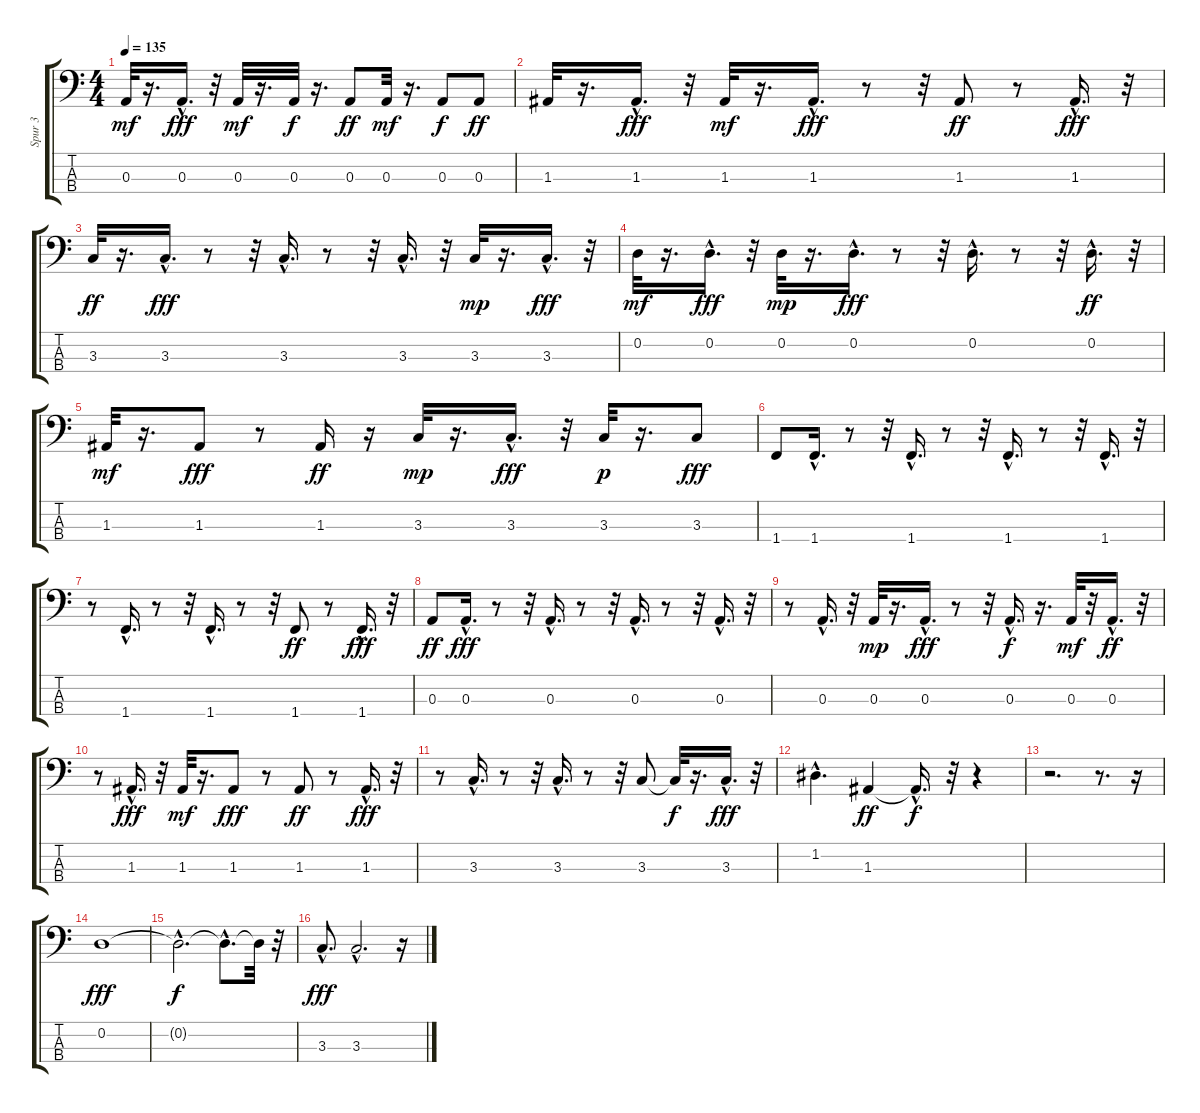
\track ("Spur 3" "Spur 3") {instrument synthbass1}
\staff {score tabs}
\tuning (G2 D2 A1 E1) {hide}
\ts (4 4)
\tempo 135
\clef f4
\ks c
0.3.32{dy mf} r.16{d} 0.3{hac}.16{d dy fff} r.32 0.3.32{dy mf} r.16{d} 0.3.32{dy f} r.16{d} 0.3.8{dy ff} 0.3.32{dy mf} r.16{d} 0.3.8{dy f} 0.3.8{dy ff} |
1.3.32 r.16{d} 1.3{hac}.16{d dy fff} r.32 1.3.32{dy mf} r.16{d} 1.3{hac}.16{d dy fff} r.8 r.32 1.3.8{dy ff} r.8 1.3{hac}.16{d dy fff} r.32 |
3.3.32{dy ff} r.16{d} 3.3{hac}.16{d dy fff} r.8 r.32 3.3{hac}.16{d} r.8 r.32 3.3{hac}.16{d} r.32 3.3.32{dy mp} r.16{d} 3.3{hac}.16{d dy fff} r.32 |
0.2.32{dy mf} r.16{d} 0.2{hac}.16{d dy fff} r.32 0.2.32{dy mp} r.16{d} 0.2{hac}.16{d dy fff} r.8 r.32 0.2{hac}.16{d} r.8 r.32 0.2{hac}.16{d dy ff} r.32 |
1.3.32{dy mf} r.16{d} 1.3.8{dy fff} r.8 1.3.16{dy ff} r.16 3.3.32{dy mp} r.16{d} 3.3{hac}.16{d dy fff} r.32 3.3.32{dy p} r.16{d} 3.3.8{dy fff} |
1.4.8 1.4{hac}.16{d} r.8 r.32 1.4{hac}.16{d} r.8 r.32 1.4{hac}.16{d} r.8 r.32 1.4{hac}.16{d} r.32 |
r.8 1.4{hac}.16{d} r.8 r.32 1.4{hac}.16{d} r.8 r.32 1.4.8{dy ff} r.8 1.4{hac}.16{d dy fff} r.32 |
0.3.8{dy ff} 0.3{hac}.16{d dy fff} r.8 r.32 0.3{hac}.16{d} r.8 r.32 0.3{hac}.16{d} r.8 r.32 0.3{hac}.16{d} r.32 |
r.8 0.3{hac}.16{d} r.32 0.3.32{dy mp} r.16{d} 0.3{hac}.16{d dy fff} r.8 r.32 0.3{hac}.16{d dy f} r.16{d} 0.3.32{dy mf} r.32 0.3{hac}.16{d dy ff} r.32 |
r.8 1.3{hac}.16{d dy fff} r.32 1.3.32{dy mf} r.16{d} 1.3.8{dy fff} r.8 1.3.8{dy ff} r.8 1.3{hac}.16{d dy fff} r.32 |
r.8 3.3{hac}.16{d} r.8 r.32 3.3{hac}.16{d} r.8 r.32 3.3.8 3.3{t}.32{dy f} r.16{d} 3.3{hac}.16{d dy fff} r.32 |
1.2{hac}.4{d} 1.3.4{dy ff} 1.3{hac t}.16{d dy f} r.32 r.4 |
r.2{d} r.8{d} r.16 |
0.2.1{dy fff} |
0.2{hac t}.2{d dy f} 0.2{hac t}.8{d} 0.2{t}.32 r.32 |
3.3{hac}.8{d dy fff} 3.3{hac}.2{d} r.16
